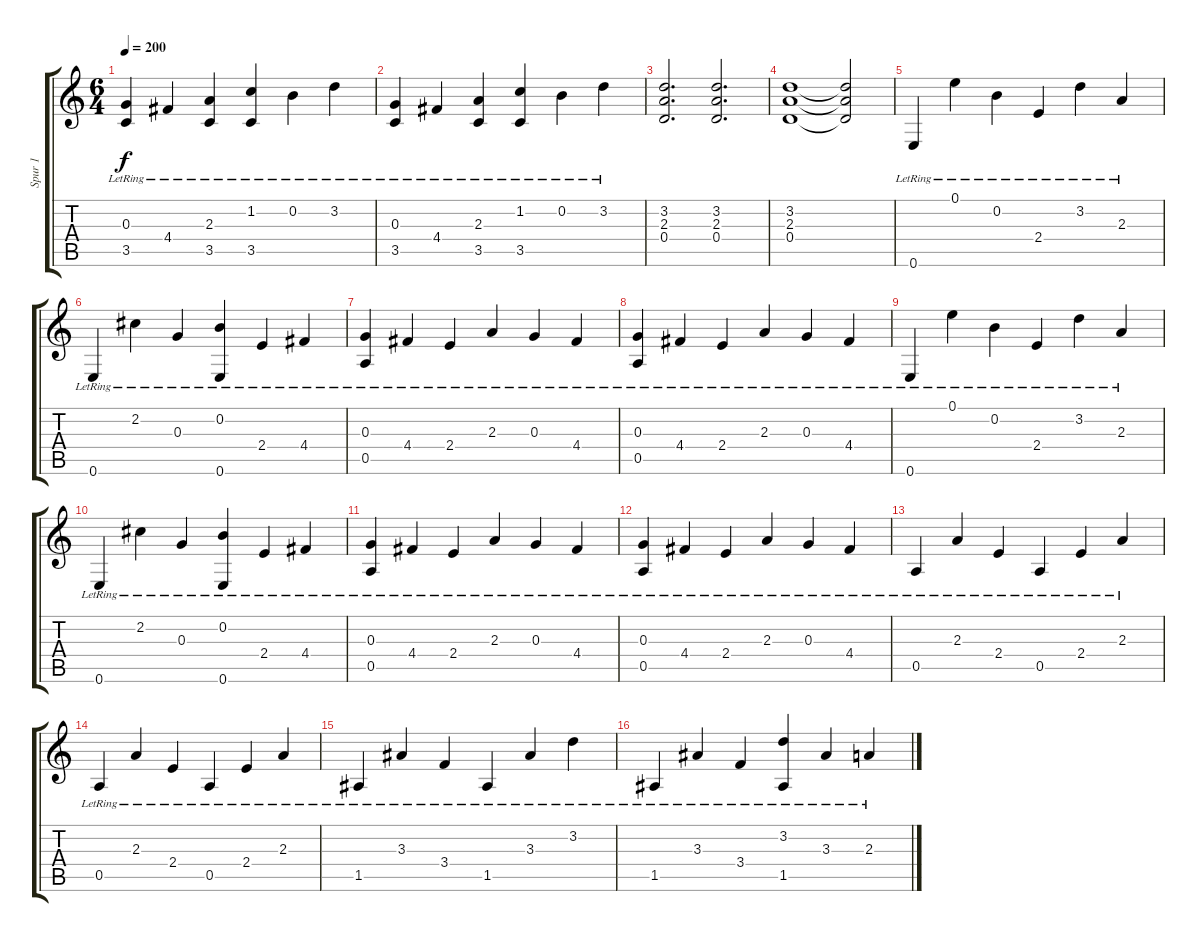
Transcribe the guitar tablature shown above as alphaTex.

\track ("Spur 1" "Spur 1") {instrument acousticguitarnylon}
\staff {score tabs}
\tuning (E4 B3 G3 D3 A2 E2) {hide}
\ts (6 4)
\tempo 200
\clef g2
\ks c
(0.3{lr} 3.5{lr}).4{dy f} 4.4{lr}.4 (2.3{lr} 3.5{lr}).4 (1.2{lr} 3.5{lr}).4 0.2{lr}.4 3.2{lr}.4 |
(0.3{lr} 3.5{lr}).4 4.4{lr}.4 (2.3{lr} 3.5{lr}).4 (1.2{lr} 3.5{lr}).4 0.2{lr}.4 3.2{lr}.4 |
(3.2 2.3 0.4).2{d} (3.2 2.3 0.4).2{d} |
(3.2 2.3 0.4).1 (3.2{t} 2.3{t} 0.4{t}).2 |
0.6{lr}.4 0.1{lr}.4 0.2{lr}.4 2.4{lr}.4 3.2{lr}.4 2.3{lr}.4 |
0.6{lr}.4 2.2{lr}.4 0.3{lr}.4 (0.2{lr} 0.6{lr}).4 2.4{lr}.4 4.4{lr}.4 |
(0.3{lr} 0.5{lr}).4 4.4{lr}.4 2.4{lr}.4 2.3{lr}.4 0.3{lr}.4 4.4{lr}.4 |
(0.3{lr} 0.5{lr}).4 4.4{lr}.4 2.4{lr}.4 2.3{lr}.4 0.3{lr}.4 4.4{lr}.4 |
0.6{lr}.4 0.1{lr}.4 0.2{lr}.4 2.4{lr}.4 3.2{lr}.4 2.3{lr}.4 |
0.6{lr}.4 2.2{lr}.4 0.3{lr}.4 (0.2{lr} 0.6{lr}).4 2.4{lr}.4 4.4{lr}.4 |
(0.3{lr} 0.5{lr}).4 4.4{lr}.4 2.4{lr}.4 2.3{lr}.4 0.3{lr}.4 4.4{lr}.4 |
(0.3{lr} 0.5{lr}).4 4.4{lr}.4 2.4{lr}.4 2.3{lr}.4 0.3{lr}.4 4.4{lr}.4 |
0.5{lr}.4 2.3{lr}.4 2.4{lr}.4 0.5{lr}.4 2.4{lr}.4 2.3{lr}.4 |
0.5{lr}.4 2.3{lr}.4 2.4{lr}.4 0.5{lr}.4 2.4{lr}.4 2.3{lr}.4 |
1.5{lr}.4 3.3{lr}.4 3.4{lr}.4 1.5{lr}.4 3.3{lr}.4 3.2{lr}.4 |
1.5{lr}.4 3.3{lr}.4 3.4{lr}.4 (3.2{lr} 1.5{lr}).4 3.3{lr}.4 2.3{lr}.4
